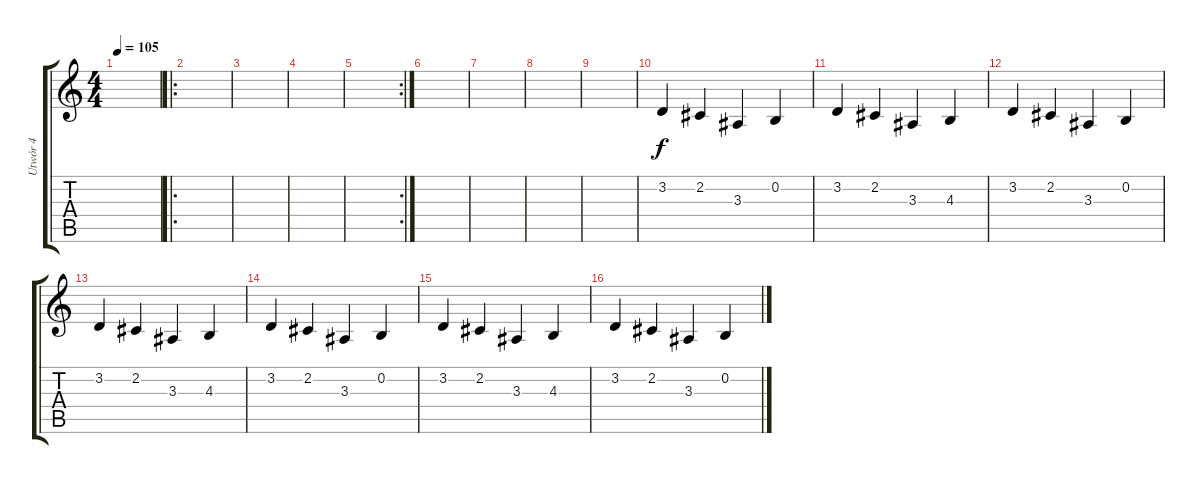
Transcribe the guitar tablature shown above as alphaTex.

\track ("Utwór 4" "Utwór 4") {instrument fx7echoes}
\staff {score tabs}
\tuning (E4 B3 G3 D3 A2 E2) {hide}
\ts (4 4)
\tempo 105
\clef g2
\ks c
|
\ro
|
|
|
\rc 2
|
|
|
|
|
3.2.4 2.2.4 3.3.4 0.2.4 |
3.2.4 2.2.4 3.3.4 4.3.4 |
3.2.4 2.2.4 3.3.4 0.2.4 |
3.2.4 2.2.4 3.3.4 4.3.4 |
3.2.4 2.2.4 3.3.4 0.2.4 |
3.2.4 2.2.4 3.3.4 4.3.4 |
3.2.4 2.2.4 3.3.4 0.2.4
